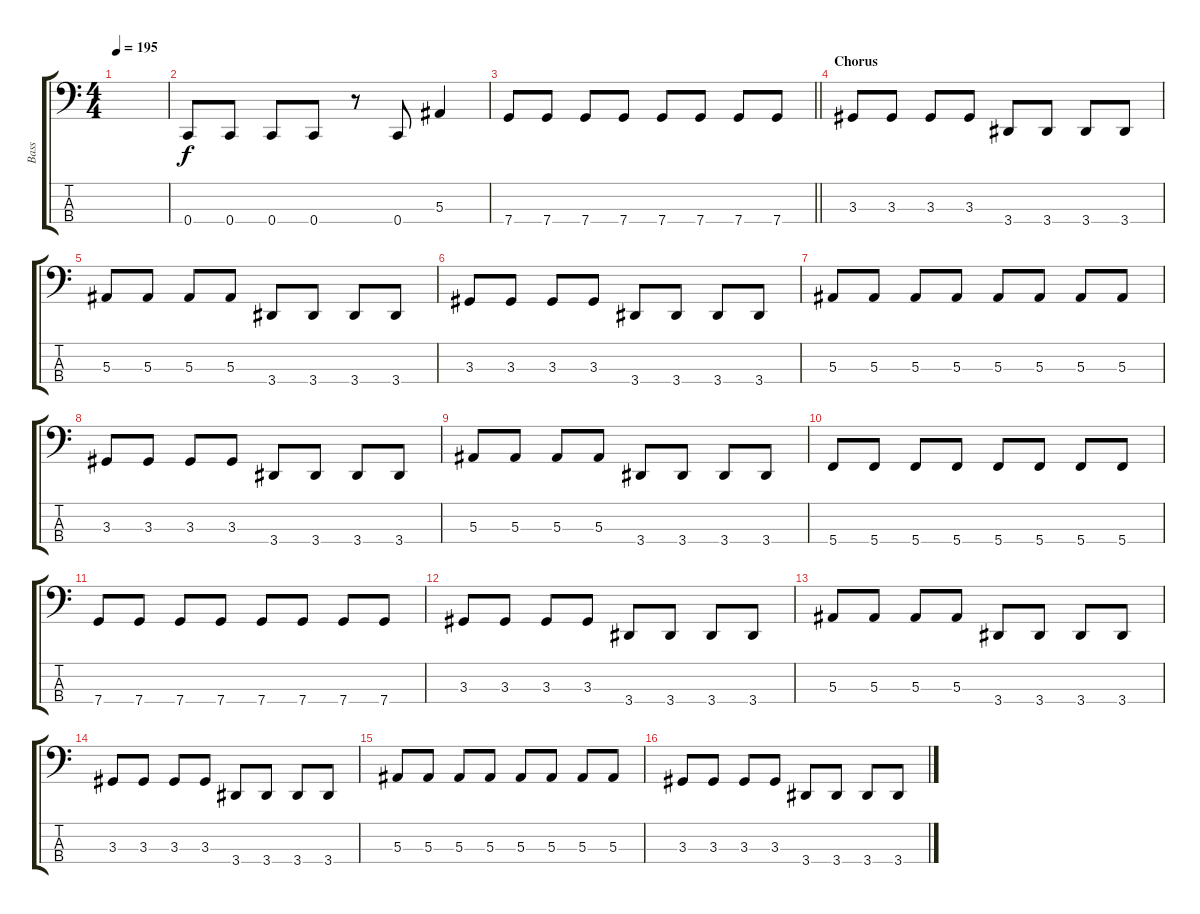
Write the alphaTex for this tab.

\track ("Bass" "Bass") {instrument electricbasspick}
\staff {score tabs}
\tuning (Eb2 Bb1 F1 C1) {hide}
\ts (4 4)
\tempo 195
\clef f4
\ks c
|
0.4.8 0.4.8 0.4.8 0.4.8 r.8 0.4.8 5.3.4 |
\barLineRight lightlight
7.4.8 7.4.8 7.4.8 7.4.8 7.4.8 7.4.8 7.4.8 7.4.8 |
\section ("" "Chorus")
3.3.8 3.3.8 3.3.8 3.3.8 3.4.8 3.4.8 3.4.8 3.4.8 |
5.3.8 5.3.8 5.3.8 5.3.8 3.4.8 3.4.8 3.4.8 3.4.8 |
3.3.8 3.3.8 3.3.8 3.3.8 3.4.8 3.4.8 3.4.8 3.4.8 |
5.3.8 5.3.8 5.3.8 5.3.8 5.3.8 5.3.8 5.3.8 5.3.8 |
3.3.8 3.3.8 3.3.8 3.3.8 3.4.8 3.4.8 3.4.8 3.4.8 |
5.3.8 5.3.8 5.3.8 5.3.8 3.4.8 3.4.8 3.4.8 3.4.8 |
5.4.8 5.4.8 5.4.8 5.4.8 5.4.8 5.4.8 5.4.8 5.4.8 |
7.4.8 7.4.8 7.4.8 7.4.8 7.4.8 7.4.8 7.4.8 7.4.8 |
3.3.8 3.3.8 3.3.8 3.3.8 3.4.8 3.4.8 3.4.8 3.4.8 |
5.3.8 5.3.8 5.3.8 5.3.8 3.4.8 3.4.8 3.4.8 3.4.8 |
3.3.8 3.3.8 3.3.8 3.3.8 3.4.8 3.4.8 3.4.8 3.4.8 |
5.3.8 5.3.8 5.3.8 5.3.8 5.3.8 5.3.8 5.3.8 5.3.8 |
3.3.8 3.3.8 3.3.8 3.3.8 3.4.8 3.4.8 3.4.8 3.4.8
